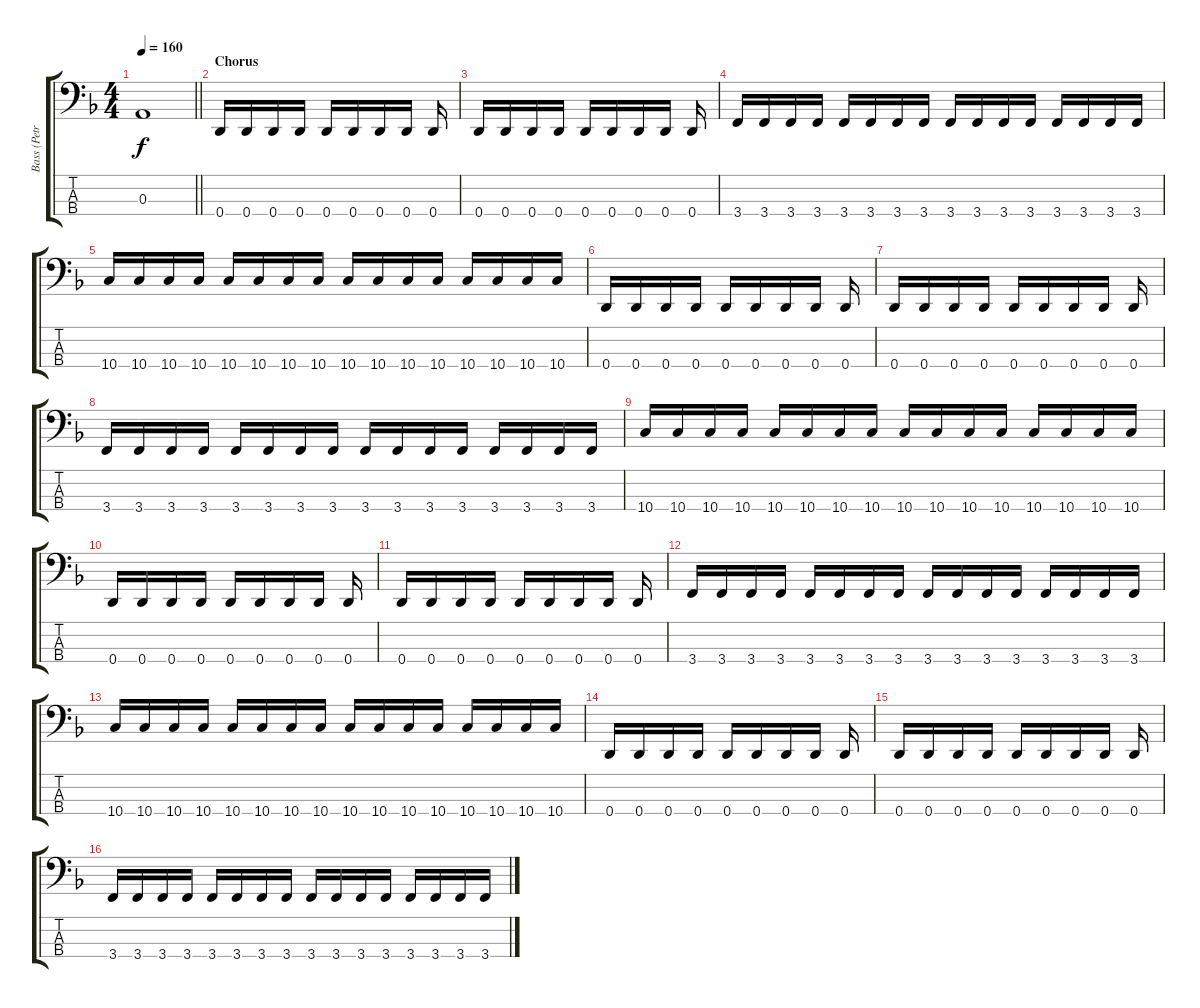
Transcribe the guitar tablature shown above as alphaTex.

\track ("Bass (Petros)" "Bass (Petr") {instrument electricbassfinger}
\staff {score tabs}
\tuning (G2 D2 A1 D1) {hide}
\ts (4 4)
\tempo 160
\clef f4
\barLineRight lightlight
\ks dminor
0.3{t}.1{dy f} |
\section ("" "Chorus")
0.4.16 0.4.16 0.4.16 0.4.16 0.4.16 0.4.16 0.4.16 0.4.16 0.4.16 |
0.4.16 0.4.16 0.4.16 0.4.16 0.4.16 0.4.16 0.4.16 0.4.16 0.4.16 |
3.4.16 3.4.16 3.4.16 3.4.16 3.4.16 3.4.16 3.4.16 3.4.16 3.4.16 3.4.16 3.4.16 3.4.16 3.4.16 3.4.16 3.4.16 3.4.16 |
10.4.16 10.4.16 10.4.16 10.4.16 10.4.16 10.4.16 10.4.16 10.4.16 10.4.16 10.4.16 10.4.16 10.4.16 10.4.16 10.4.16 10.4.16 10.4.16 |
0.4.16 0.4.16 0.4.16 0.4.16 0.4.16 0.4.16 0.4.16 0.4.16 0.4.16 |
0.4.16 0.4.16 0.4.16 0.4.16 0.4.16 0.4.16 0.4.16 0.4.16 0.4.16 |
3.4.16 3.4.16 3.4.16 3.4.16 3.4.16 3.4.16 3.4.16 3.4.16 3.4.16 3.4.16 3.4.16 3.4.16 3.4.16 3.4.16 3.4.16 3.4.16 |
10.4.16 10.4.16 10.4.16 10.4.16 10.4.16 10.4.16 10.4.16 10.4.16 10.4.16 10.4.16 10.4.16 10.4.16 10.4.16 10.4.16 10.4.16 10.4.16 |
0.4.16 0.4.16 0.4.16 0.4.16 0.4.16 0.4.16 0.4.16 0.4.16 0.4.16 |
0.4.16 0.4.16 0.4.16 0.4.16 0.4.16 0.4.16 0.4.16 0.4.16 0.4.16 |
3.4.16 3.4.16 3.4.16 3.4.16 3.4.16 3.4.16 3.4.16 3.4.16 3.4.16 3.4.16 3.4.16 3.4.16 3.4.16 3.4.16 3.4.16 3.4.16 |
10.4.16 10.4.16 10.4.16 10.4.16 10.4.16 10.4.16 10.4.16 10.4.16 10.4.16 10.4.16 10.4.16 10.4.16 10.4.16 10.4.16 10.4.16 10.4.16 |
0.4.16 0.4.16 0.4.16 0.4.16 0.4.16 0.4.16 0.4.16 0.4.16 0.4.16 |
0.4.16 0.4.16 0.4.16 0.4.16 0.4.16 0.4.16 0.4.16 0.4.16 0.4.16 |
3.4.16 3.4.16 3.4.16 3.4.16 3.4.16 3.4.16 3.4.16 3.4.16 3.4.16 3.4.16 3.4.16 3.4.16 3.4.16 3.4.16 3.4.16 3.4.16
